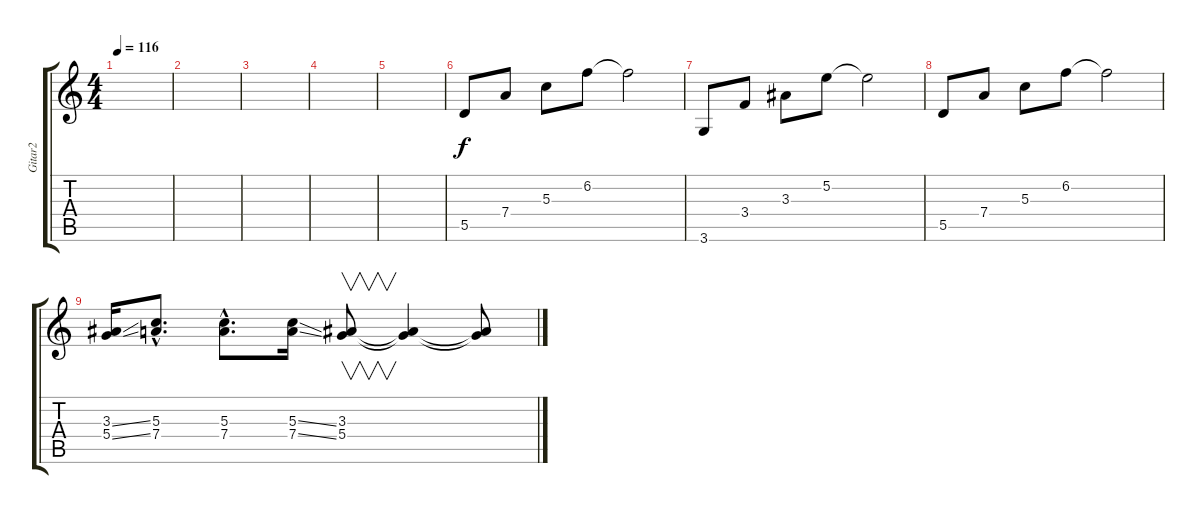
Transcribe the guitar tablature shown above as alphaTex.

\track ("Gitar2" "Gitar2") {instrument electricguitarclean}
\staff {score tabs}
\tuning (E4 B3 G3 D3 A2 E2) {hide}
\ts (4 4)
\tempo 116
\clef g2
\ks c
|
|
|
|
|
5.5.8 7.4.8 5.3.8 6.2.8 6.2{t}.2 |
3.6.8 3.4.8 3.3.8 5.2.8 5.2{t}.2 |
5.5.8 7.4.8 5.3.8 6.2.8 6.2{t}.2 |
(3.3{ss} 5.4{ss}).16 (5.3{hac} 7.4{hac}).8{d} (5.3{hac} 7.4{hac}).8{d} (5.3{ss} 7.4{ss}).16 (3.3 5.4).8{v} (3.3{t} 5.4{t}).4 (3.3{t} 5.4{t}).8
